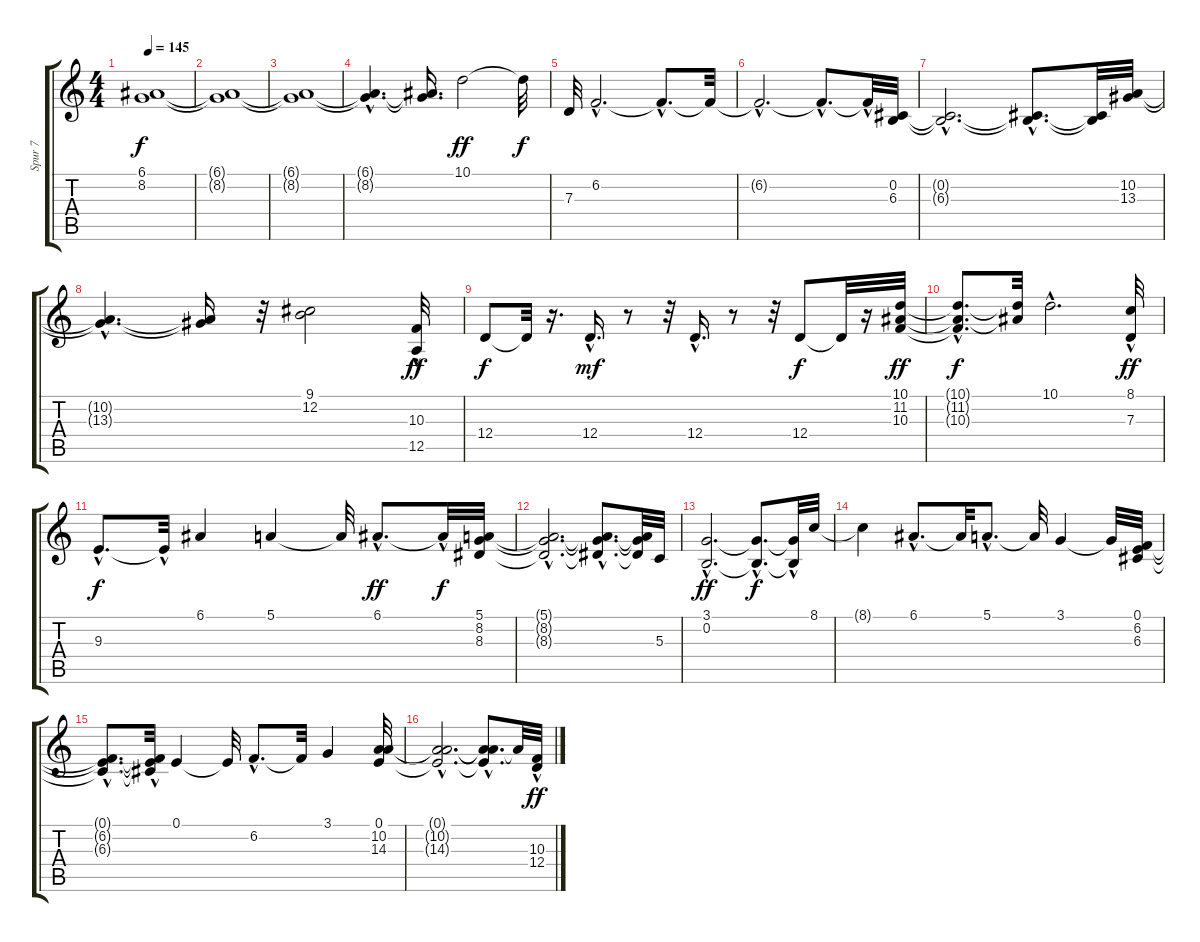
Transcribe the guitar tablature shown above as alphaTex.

\track ("Spur 7" "Spur 7") {instrument stringensemble1}
\staff {score tabs}
\tuning (E4 B3 G3 D3 A2 E2) {hide}
\ts (4 4)
\tempo 145
\clef g2
\ks c
(6.1{t} 8.2{t}).1{dy f} |
(6.1{t} 8.2{t}).1 |
(6.1{t} 8.2{t}).1 |
(6.1{hac t} 8.2{hac t}).4{d} (6.1{t} 8.2{t}).16{d} 10.1.2{dy ff} 10.1{t}.32{dy f} |
7.3.32 6.2{hac}.2{d} 6.2{hac t}.8{d} 6.2{t}.32 |
6.2{hac t}.2{d} 6.2{hac t}.8{d} 6.2{hac t}.32 (0.2 6.3).32 |
(0.2{hac t} 6.3{hac t}).2{d} (0.2{hac t} 6.3{hac t}).8{d} (0.2{t} 6.3{t}).32 (10.2 13.3).32 |
(10.2{hac t} 13.3{hac t}).4{d} (10.2{t} 13.3{t}).16 r.32 (9.1 12.2).2 (10.3{hac} 12.5).32{dy ff} |
12.4.8{dy f} 12.4{t}.32 r.16{d} 12.4{hac}.16{d dy mf} r.8 r.32 12.4{hac}.16{d} r.8 r.32 12.4.8{dy f} 12.4{t}.32 r.16 (10.1 11.2 10.3).32{dy ff} |
(10.1{hac t} 11.2{hac t} 10.3{t}).8{d dy f} (10.1{t} 11.2{t}).32 10.1{hac}.2{d} (8.1 7.3{hac}).32{dy ff} |
9.3{hac}.8{d dy f} 9.3{hac t}.32 6.1.4 5.1.4 5.1{t}.32 6.1{hac}.8{d dy ff} 6.1{hac t}.32{dy f} (5.1 8.2 8.3).32 |
(5.1{hac t} 8.2{hac t} 8.3{hac t}).2{d} (5.1{hac t} 8.2{hac t} 8.3{hac t}).8{d} (5.1{t} 8.2{t} 8.3{t}).32 5.3.32 |
(3.1{hac} 0.2{hac}).2{d dy ff} (3.1{hac t} 0.2{hac t}).8{d dy f} (3.1{t} 0.2{hac t}).32 8.1.32 |
8.1{t}.4 6.1{hac}.8{d} 6.1{t}.32 5.1{hac}.8{d} 5.1{t}.32 3.1.4 3.1{t}.32 (0.1 6.2 6.3).32 |
(0.1{hac t} 6.2{hac t} 6.3{hac t}).8{d} (0.1{hac t} 6.2{t} 6.3{t}).32 0.1.4 0.1{t}.32 6.2{hac}.8{d} 6.2{t}.32 3.1.4 (0.1 10.2 14.3).32 |
(0.1{hac t} 10.2{hac t} 14.3{hac t}).2{d} (0.1{t} 10.2{hac t} 14.3{t}).8{d} 10.2{t}.32 (10.3{hac} 12.4).32{dy ff}
